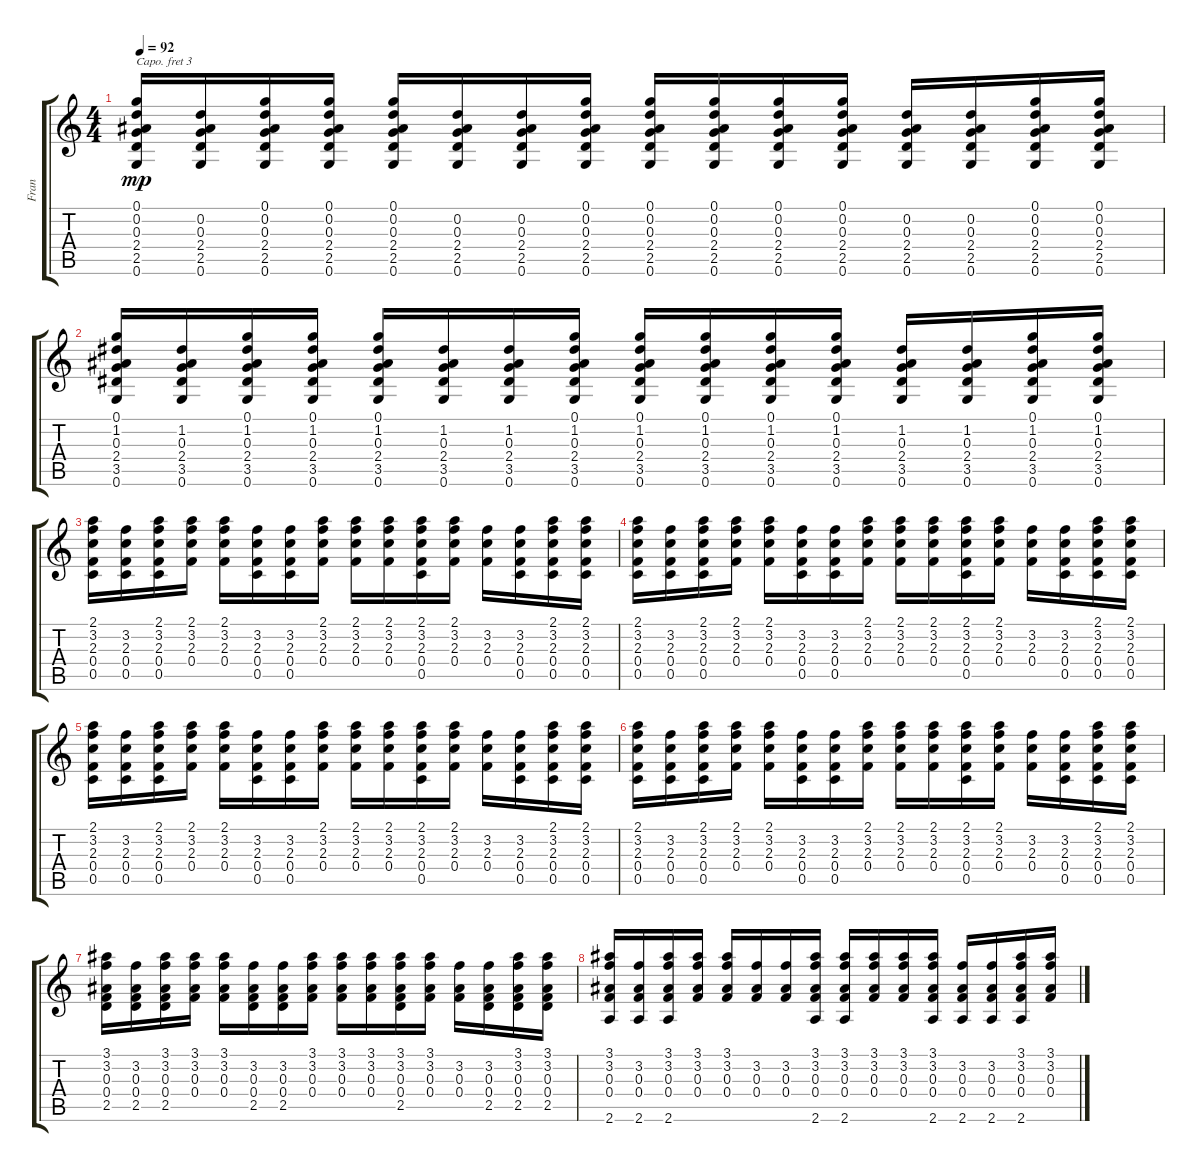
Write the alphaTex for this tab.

\track ("Fran" "Fran") {instrument acousticguitarsteel}
\staff {score tabs}
\capo 3
\tuning (E4 B3 G3 D3 A2 E2) {hide}
\ts (4 4)
\tempo 92
\clef g2
\ks c
(0.1 0.2 0.3 2.4 2.5 0.6).16{dy mp} (0.2 0.3 2.4 2.5 0.6).16 (0.1 0.2 0.3 2.4 2.5 0.6).16 (0.1 0.2 0.3 2.4 2.5 0.6).16 (0.1 0.2 0.3 2.4 2.5 0.6).16 (0.2 0.3 2.4 2.5 0.6).16 (0.2 0.3 2.4 2.5 0.6).16 (0.1 0.2 0.3 2.4 2.5 0.6).16 (0.1 0.2 0.3 2.4 2.5 0.6).16 (0.1 0.2 0.3 2.4 2.5 0.6).16 (0.1 0.2 0.3 2.4 2.5 0.6).16 (0.1 0.2 0.3 2.4 2.5 0.6).16 (0.2 0.3 2.4 2.5 0.6).16 (0.2 0.3 2.4 2.5 0.6).16 (0.1 0.2 0.3 2.4 2.5 0.6).16 (0.1 0.2 0.3 2.4 2.5 0.6).16 |
(0.1 1.2 0.3 2.4 3.5 0.6).16 (1.2 0.3 2.4 3.5 0.6).16 (0.1 1.2 0.3 2.4 3.5 0.6).16 (0.1 1.2 0.3 2.4 3.5 0.6).16 (0.1 1.2 0.3 2.4 3.5 0.6).16 (1.2 0.3 2.4 3.5 0.6).16 (1.2 0.3 2.4 3.5 0.6).16 (0.1 1.2 0.3 2.4 3.5 0.6).16 (0.1 1.2 0.3 2.4 3.5 0.6).16 (0.1 1.2 0.3 2.4 3.5 0.6).16 (0.1 1.2 0.3 2.4 3.5 0.6).16 (0.1 1.2 0.3 2.4 3.5 0.6).16 (1.2 0.3 2.4 3.5 0.6).16 (1.2 0.3 2.4 3.5 0.6).16 (0.1 1.2 0.3 2.4 3.5 0.6).16 (0.1 1.2 0.3 2.4 3.5 0.6).16 |
(2.1 3.2 2.3 0.4 0.5).16 (3.2 2.3 0.4 0.5).16 (2.1 3.2 2.3 0.4 0.5).16 (2.1 3.2 2.3 0.4).16 (2.1 3.2 2.3 0.4).16 (3.2 2.3 0.4 0.5).16 (3.2 2.3 0.4 0.5).16 (2.1 3.2 2.3 0.4).16 (2.1 3.2 2.3 0.4).16 (2.1 3.2 2.3 0.4).16 (2.1 3.2 2.3 0.4 0.5).16 (2.1 3.2 2.3 0.4).16 (3.2 2.3 0.4).16 (3.2 2.3 0.4 0.5).16 (2.1 3.2 2.3 0.4 0.5).16 (2.1 3.2 2.3 0.4 0.5).16 |
(2.1 3.2 2.3 0.4 0.5).16 (3.2 2.3 0.4 0.5).16 (2.1 3.2 2.3 0.4 0.5).16 (2.1 3.2 2.3 0.4).16 (2.1 3.2 2.3 0.4).16 (3.2 2.3 0.4 0.5).16 (3.2 2.3 0.4 0.5).16 (2.1 3.2 2.3 0.4).16 (2.1 3.2 2.3 0.4).16 (2.1 3.2 2.3 0.4).16 (2.1 3.2 2.3 0.4 0.5).16 (2.1 3.2 2.3 0.4).16 (3.2 2.3 0.4).16 (3.2 2.3 0.4 0.5).16 (2.1 3.2 2.3 0.4 0.5).16 (2.1 3.2 2.3 0.4 0.5).16 |
(2.1 3.2 2.3 0.4 0.5).16 (3.2 2.3 0.4 0.5).16 (2.1 3.2 2.3 0.4 0.5).16 (2.1 3.2 2.3 0.4).16 (2.1 3.2 2.3 0.4).16 (3.2 2.3 0.4 0.5).16 (3.2 2.3 0.4 0.5).16 (2.1 3.2 2.3 0.4).16 (2.1 3.2 2.3 0.4).16 (2.1 3.2 2.3 0.4).16 (2.1 3.2 2.3 0.4 0.5).16 (2.1 3.2 2.3 0.4).16 (3.2 2.3 0.4).16 (3.2 2.3 0.4 0.5).16 (2.1 3.2 2.3 0.4 0.5).16 (2.1 3.2 2.3 0.4 0.5).16 |
(2.1 3.2 2.3 0.4 0.5).16 (3.2 2.3 0.4 0.5).16 (2.1 3.2 2.3 0.4 0.5).16 (2.1 3.2 2.3 0.4).16 (2.1 3.2 2.3 0.4).16 (3.2 2.3 0.4 0.5).16 (3.2 2.3 0.4 0.5).16 (2.1 3.2 2.3 0.4).16 (2.1 3.2 2.3 0.4).16 (2.1 3.2 2.3 0.4).16 (2.1 3.2 2.3 0.4 0.5).16 (2.1 3.2 2.3 0.4).16 (3.2 2.3 0.4).16 (3.2 2.3 0.4 0.5).16 (2.1 3.2 2.3 0.4 0.5).16 (2.1 3.2 2.3 0.4 0.5).16 |
(3.1 3.2 0.3 0.4 2.5).16 (3.2 0.3 0.4 2.5).16 (3.1 3.2 0.3 0.4 2.5).16 (3.1 3.2 0.3 0.4).16 (3.1 3.2 0.3 0.4).16 (3.2 0.3 0.4 2.5).16 (3.2 0.3 0.4 2.5).16 (3.1 3.2 0.3 0.4).16 (3.1 3.2 0.3 0.4).16 (3.1 3.2 0.3 0.4).16 (3.1 3.2 0.3 0.4 2.5).16 (3.1 3.2 0.3 0.4).16 (3.2 0.3 0.4).16 (3.2 0.3 0.4 2.5).16 (3.1 3.2 0.3 0.4 2.5).16 (3.1 3.2 0.3 0.4 2.5).16 |
(3.1 3.2 0.3 0.4 2.6).16 (3.2 0.3 0.4 2.6).16 (3.1 3.2 0.3 0.4 2.6).16 (3.1 3.2 0.3 0.4).16 (3.1 3.2 0.3 0.4).16 (3.2 0.3 0.4).16 (3.2 0.3 0.4).16 (3.1 3.2 0.3 0.4 2.6).16 (3.1 3.2 0.3 0.4 2.6).16 (3.1 3.2 0.3 0.4).16 (3.1 3.2 0.3 0.4).16 (3.1 3.2 0.3 0.4 2.6).16 (3.2 0.3 0.4 2.6).16 (3.2 0.3 0.4 2.6).16 (3.1 3.2 0.3 0.4 2.6).16 (3.1 3.2 0.3 0.4).16
